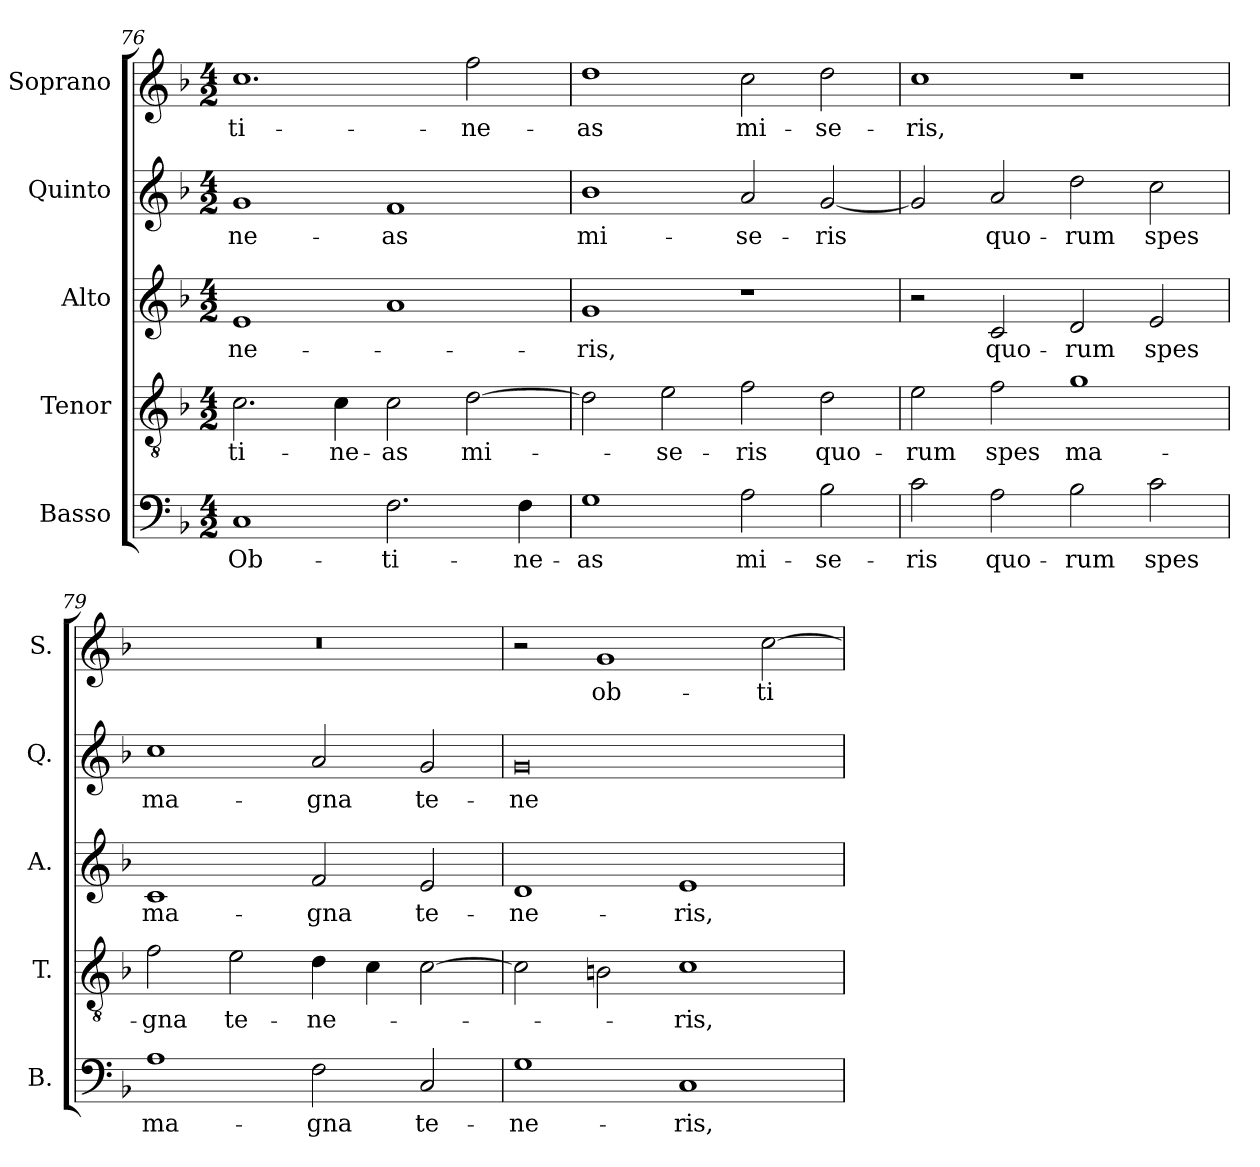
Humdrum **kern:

**kern	**text	**kern	**text	**kern	**text	**kern	**text	**kern	**text
*part5	*part5	*part4	*part4	*part3	*part3	*part2	*part2	*part1	*part1
*staff5	*staff5	*staff4	*staff4	*staff3	*staff3	*staff2	*staff2	*staff1	*staff1
*I"Basso	*	*I"Tenor	*	*I"Alto	*	*I"Quinto	*	*I"Soprano	*
*I'B.	*	*I'T.	*	*I'A.	*	*I'Q.	*	*I'S.	*
*clefF4	*	*clefGv2	*	*clefG2	*	*clefG2	*	*clefG2	*
*	*	*ITrd7c12	*	*	*	*	*	*	*
*k[b-]	*	*k[b-]	*	*k[b-]	*	*k[b-]	*	*k[b-]	*
*F:	*	*F:	*	*F:	*	*F:	*	*F:	*
*M4/2	*	*M4/2	*	*M4/2	*	*M4/2	*	*M4/2	*
=76	=76	=76	=76	=76	=76	=76	=76	=76	=76
!	!LO:LY:b:color=#000000	!	!	!	!	!	!	!	!
!	!	!	!LO:LY:b:color=#000000	!	!	!	!	!	!
!	!	!	!	!	!LO:LY:b:color=#000000	!	!	!	!
!	!	!	!	!	!	!	!LO:LY:b:color=#000000	!	!
!	!	!	!	!	!	!	!	!	!LO:LY:b:color=#000000
1Ci	Ob-	2.Ci\	-ti-	1ei	-ne-	1gi	-ne-	1.cci	-ti-
!	!	!	!LO:LY:b:color=#000000	!	!	!	!	!	!
.	.	4Ci\	-ne-	.	.	.	.	.	.
!	!LO:LY:b:color=#000000	!	!	!	!	!	!	!	!
!	!	!	!LO:LY:b:color=#000000	!	!	!	!	!	!
!	!	!	!	!	!	!	!LO:LY:b:color=#000000	!	!
2.Fi\	-ti-	2Ci\	-as	1ai	.	1fi	-as	.	.
!	!	!	!LO:LY:b:color=#000000	!	!	!	!	!	!
!	!	!	!	!	!	!	!	!	!LO:LY:b:color=#000000
.	.	[2Di\	mi-	.	.	.	.	2ffi\	-ne-
!	!LO:LY:b:color=#000000	!	!	!	!	!	!	!	!
4Fi\	-ne-	.	.	.	.	.	.	.	.
=77	=77	=77	=77	=77	=77	=77	=77	=77	=77
!	!LO:LY:b:color=#000000	!	!	!	!	!	!	!	!
!	!	!	!	!	!LO:LY:b:color=#000000	!	!	!	!
!	!	!	!	!	!	!	!LO:LY:b:color=#000000	!	!
!	!	!	!	!	!	!	!	!	!LO:LY:b:color=#000000
1Gi	-as	2Di\]	.	1gi	-ris,	1b-i	mi-	1ddi	-as
!	!	!	!LO:LY:b:color=#000000	!	!	!	!	!	!
.	.	2Ei\	-se-	.	.	.	.	.	.
!	!LO:LY:b:color=#000000	!	!	!	!	!	!	!	!
!	!	!	!LO:LY:b:color=#000000	!	!	!	!	!	!
!	!	!	!	!	!	!	!LO:LY:b:color=#000000	!	!
!	!	!	!	!	!	!	!	!	!LO:LY:b:color=#000000
2Ai\	mi-	2Fi\	-ris	1r	.	2ai/	-se-	2cci\	mi-
!	!LO:LY:b:color=#000000	!	!	!	!	!	!	!	!
!	!	!	!LO:LY:b:color=#000000	!	!	!	!	!	!
!	!	!	!	!	!	!	!LO:LY:b:color=#000000	!	!
!	!	!	!	!	!	!	!	!	!LO:LY:b:color=#000000
2B-i\	-se-	2Di\	quo-	.	.	[2gi/	-ris	2ddi\	-se-
=78	=78	=78	=78	=78	=78	=78	=78	=78	=78
!	!LO:LY:b:color=#000000	!	!	!	!	!	!	!	!
!	!	!	!LO:LY:b:color=#000000	!	!	!	!	!	!
!	!	!	!	!	!	!	!	!	!LO:LY:b:color=#000000
2ci\	-ris	2Ei\	-rum	2r	.	2gi/]	.	1cci	-ris,
!	!LO:LY:b:color=#000000	!	!	!	!	!	!	!	!
!	!	!	!LO:LY:b:color=#000000	!	!	!	!	!	!
!	!	!	!	!	!LO:LY:b:color=#000000	!	!	!	!
!	!	!	!	!	!	!	!LO:LY:b:color=#000000	!	!
2Ai\	quo-	2Fi\	spes	2ci/	quo-	2ai/	quo-	.	.
!	!LO:LY:b:color=#000000	!	!	!	!	!	!	!	!
!	!	!	!LO:LY:b:color=#000000	!	!	!	!	!	!
!	!	!	!	!	!LO:LY:b:color=#000000	!	!	!	!
!	!	!	!	!	!	!	!LO:LY:b:color=#000000	!	!
2B-i\	-rum	1Gi	ma-	2di/	-rum	2ddi\	-rum	1r	.
!	!LO:LY:b:color=#000000	!	!	!	!	!	!	!	!
!	!	!	!	!	!LO:LY:b:color=#000000	!	!	!	!
!	!	!	!	!	!	!	!LO:LY:b:color=#000000	!	!
2ci\	spes	.	.	2ei/	spes	2cci\	spes	.	.
!!LO:PB:g=z
=79	=79	=79	=79	=79	=79	=79	=79	=79	=79
!	!LO:LY:b:color=#000000	!	!	!	!	!	!	!	!
!	!	!	!LO:LY:b:color=#000000	!	!	!	!	!	!
!	!	!	!	!	!LO:LY:b:color=#000000	!	!	!	!
!	!	!	!	!	!	!	!LO:LY:b:color=#000000	!LO:N:vis=1	!
1Ai	ma-	2Fi\	-gna	1ci	ma-	1cci	ma-	0r	.
!	!	!	!LO:LY:b:color=#000000	!	!	!	!	!	!
.	.	2Ei\	te-	.	.	.	.	.	.
!	!LO:LY:b:color=#000000	!	!	!	!	!	!	!	!
!	!	!	!LO:LY:b:color=#000000	!	!	!	!	!	!
!	!	!	!	!	!LO:LY:b:color=#000000	!	!	!	!
!	!	!	!	!	!	!	!LO:LY:b:color=#000000	!	!
2Fi\	-gna	4Di\	-ne-	2fi/	-gna	2ai/	-gna	.	.
.	.	4Ci\	.	.	.	.	.	.	.
!	!LO:LY:b:color=#000000	!	!	!	!	!	!	!	!
!	!	!	!	!	!LO:LY:b:color=#000000	!	!	!	!
!	!	!	!	!	!	!	!LO:LY:b:color=#000000	!	!
2Ci/	te-	[2Ci\	.	2ei/	te-	2gi/	te-	.	.
=80	=80	=80	=80	=80	=80	=80	=80	=80	=80
!	!LO:LY:b:color=#000000	!	!	!	!	!	!	!	!
!	!	!	!	!	!LO:LY:b:color=#000000	!	!	!	!
!	!	!	!	!	!	!	!LO:LY:b:color=#000000	!	!
1Gi	-ne-	2Ci\]	.	1di	-ne-	0gi	-ne-	2r	.
!	!	!	!	!	!	!	!	!	!LO:LY:b:color=#000000
.	.	2BBni\	.	.	.	.	.	1gi	ob-
!	!LO:LY:b:color=#000000	!	!	!	!	!	!	!	!
!	!	!	!LO:LY:b:color=#000000	!	!	!	!	!	!
!	!	!	!	!	!LO:LY:b:color=#000000	!	!	!	!
1Ci	-ris,	1Ci	-ris,	1ei	-ris,	.	.	.	.
!	!	!	!	!	!	!	!	!	!LO:LY:b:color=#000000
.	.	.	.	.	.	.	.	[2cci\	-ti-
=	=	=	=	=	=	=	=	=	=
*-	*-	*-	*-	*-	*-	*-	*-	*-	*-
